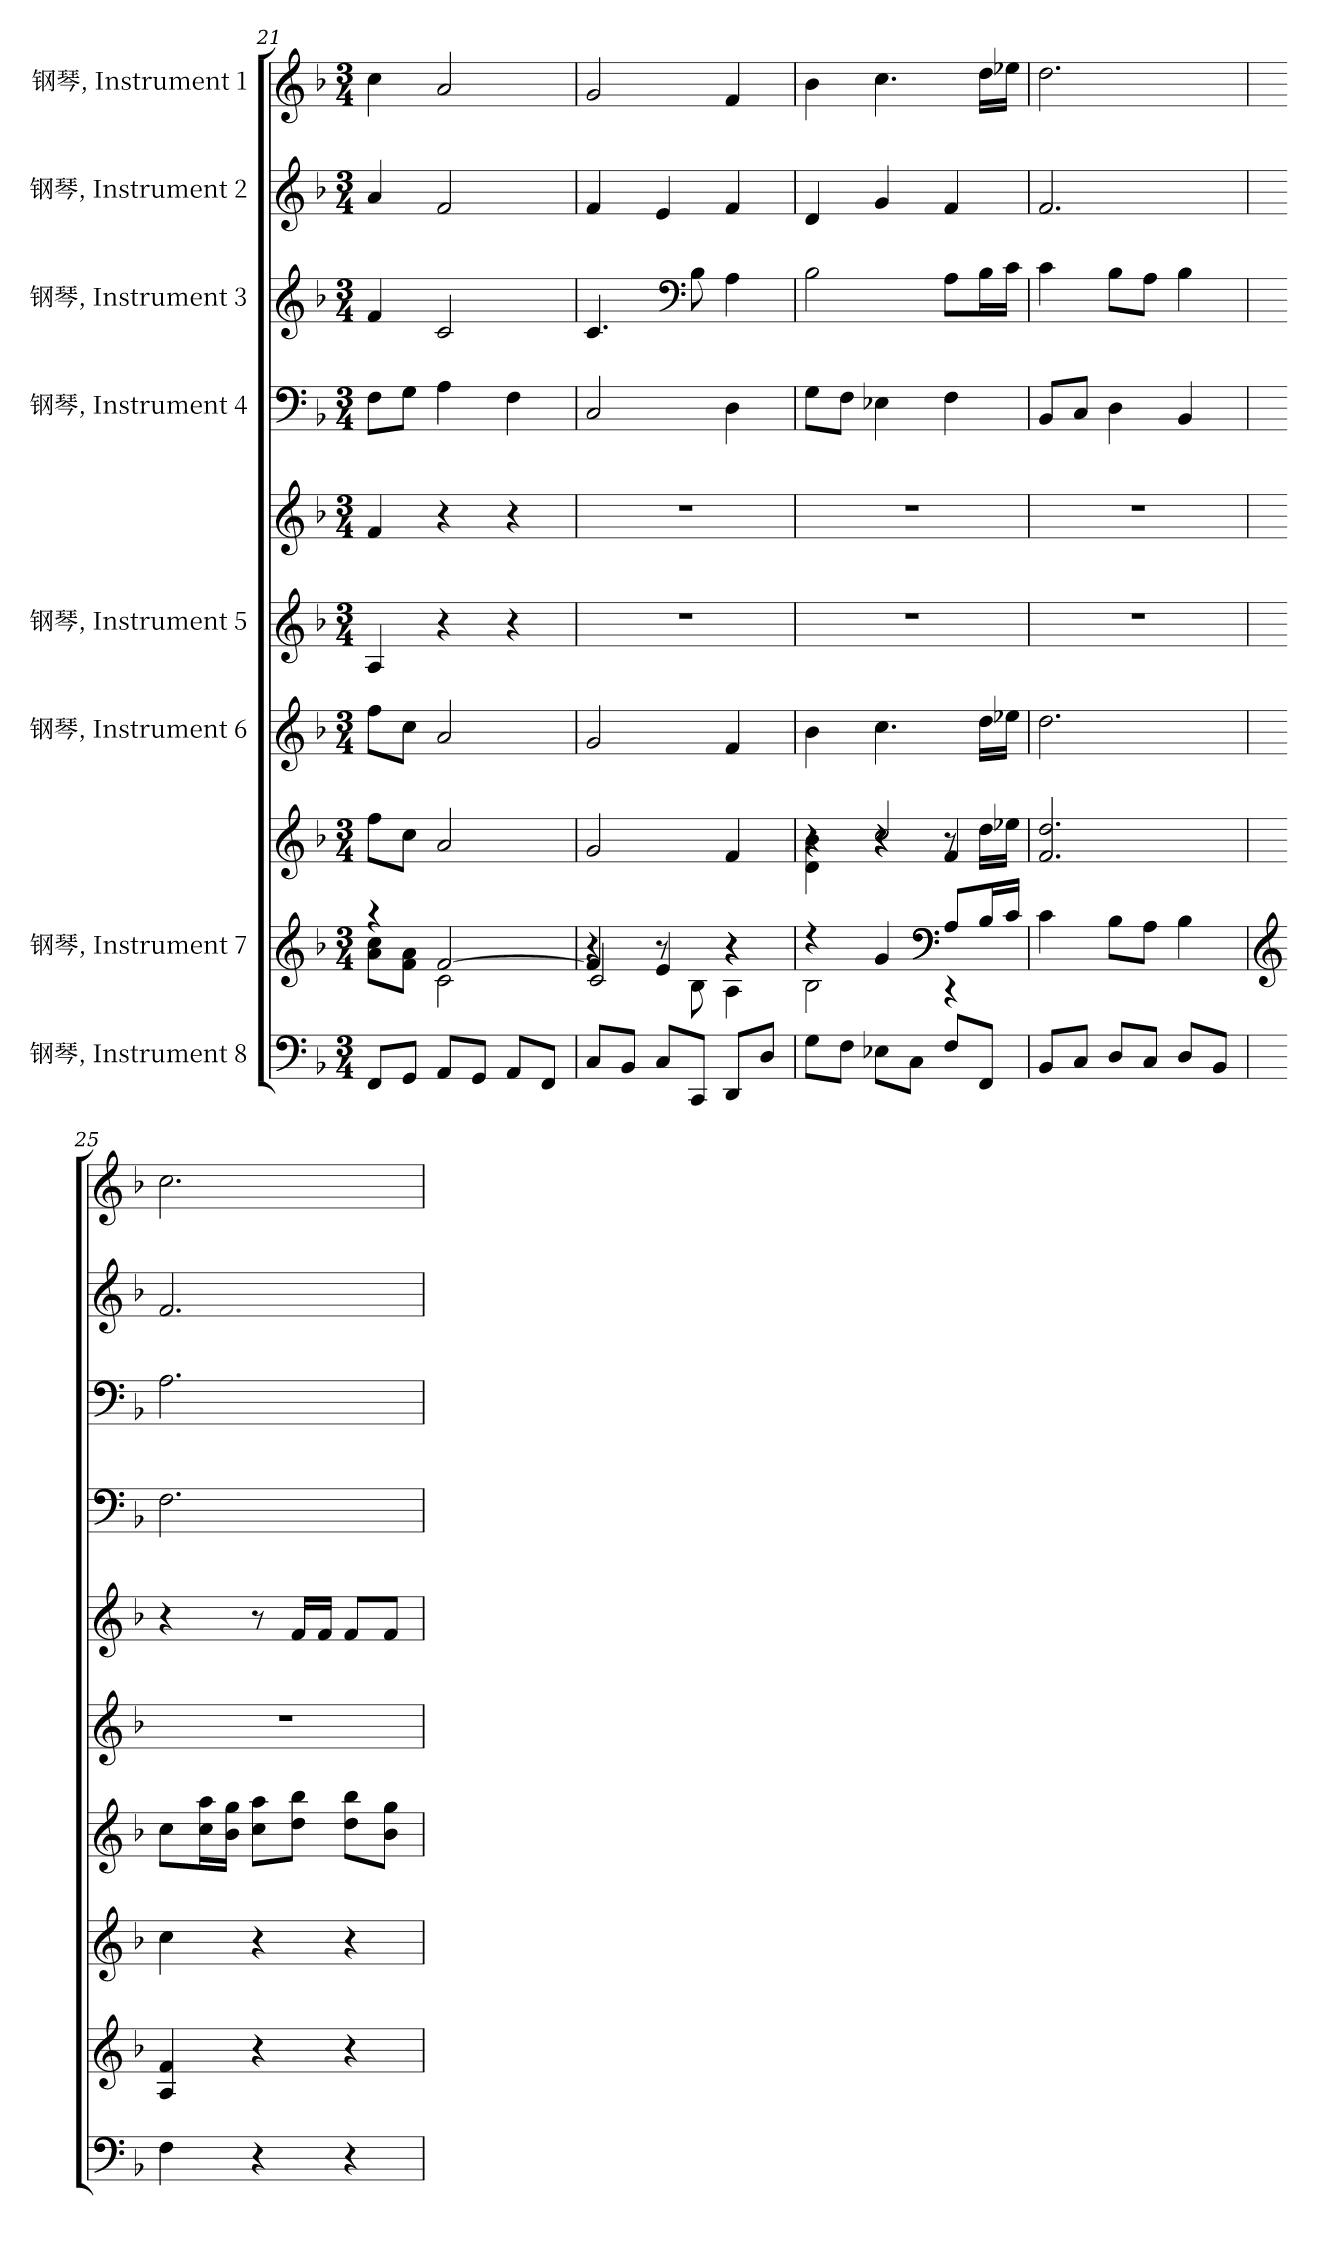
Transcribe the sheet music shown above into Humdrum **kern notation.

**kern	**kern	**kern	**kern	**kern	**kern	**kern	**kern	**kern	**kern
*part8	*part7	*part7	*part6	*part5	*part5	*part4	*part3	*part2	*part1
*staff10	*staff9	*staff8	*staff7	*staff6	*staff5	*staff4	*staff3	*staff2	*staff1
*I"钢琴, Instrument 8	*I"钢琴, Instrument 7	*	*I"钢琴, Instrument 6	*I"钢琴, Instrument 5	*	*I"钢琴, Instrument 4	*I"钢琴, Instrument 3	*I"钢琴, Instrument 2	*I"钢琴, Instrument 1
!!LO:PB:g=z
*clefF4	*clefG2	*clefG2	*clefG2	*clefG2	*clefG2	*clefF4	*clefG2	*clefG2	*clefG2
*k[b-]	*k[b-]	*k[b-]	*k[b-]	*k[b-]	*k[b-]	*k[b-]	*k[b-]	*k[b-]	*k[b-]
*M3/4	*M3/4	*M3/4	*M3/4	*M3/4	*M3/4	*M3/4	*M3/4	*M3/4	*M3/4
=21	=21	=21	=21	=21	=21	=21	=21	=21	=21
*	*^	*	*	*	*	*	*	*	*
8FF/L	4r	8a\ 8cc\L	8ff\L	8ff\L	4A/	4f/	8F\L	4f/	4a/	4cc\
8GG/J	.	8f\ 8a\J	8cc\J	8cc\J	.	.	8G\J	.	.	.
8AA/L	[2f/	2c\	2a/	2a/	4r	4r	4A\	2c/	2f/	2a/
8GG/J	.	.	.	.	.	.	.	.	.	.
8AA/L	.	.	.	.	4r	4r	4F\	.	.	.
8FF/J	.	.	.	.	.	.	.	.	.	.
=22	=22	=22	=22	=22	=22	=22	=22	=22	=22	=22
*	*	*^	*	*	*	*	*	*	*	*
8C/L	4f/]	4r	2c/	2g/	2g/	2.r	2.r	2C/	4.c/	4f/	2g/
8BB-/J	.	.	.	.	.	.	.	.	.	.	.
8C/L	4e/	8r	.	.	.	.	.	.	.	4e/	.
*	*	*	*	*	*	*	*	*	*clefF4	*	*
8CC/J	.	8B-\	.	.	.	.	.	.	8B-\	.	.
8DD/L	4r	4A\	4r	4f/	4f/	.	.	4D\	4A\	4f/	4f/
8D/J	.	.	.	.	.	.	.	.	.	.	.
*	*	*v	*v	*	*	*	*	*	*	*	*
=23	=23	=23	=23	=23	=23	=23	=23	=23	=23	=23
*	*	*	*^	*	*	*	*	*	*	*
*	*	*	*	*^	*	*	*	*	*	*	*
8G\L	4r	2B-\	4r	4d\ 4b-\	4r	4b-\	2.r	2.r	8G\L	2B-\	4d/	4b-\
8F\J	.	.	.	.	.	.	.	.	8F\J	.	.	.
8E-X\L	4g/	.	2cc/	4r	4r	4.cc\	.	.	4E-X\	.	4g/	4.cc\
8C\J	.	.	.	.	.	.	.	.	.	.	.	.
*	*clefF4	*	*	*	*	*	*	*	*	*	*	*
8F/L	8A/L	4r	.	8r	4f/	.	.	.	4F\	8A\L	4f/	.
8FF/J	16B-/L	.	.	16dd\LL	.	16dd\LL	.	.	.	16B-\L	.	16dd\LL
.	16c/JJ	.	.	16ee-X\JJ	.	16ee-X\JJ	.	.	.	16c\JJ	.	16ee-X\JJ
*	*v	*v	*	*	*	*	*	*	*	*	*	*
*	*	*v	*v	*v	*	*	*	*	*	*	*
=24	=24	=24	=24	=24	=24	=24	=24	=24	=24
8BB-/L	4c\	2.f/ 2.dd/	2.dd\	2.r	2.r	8BB-/L	4c\	2.f/	2.dd\
8C/J	.	.	.	.	.	8C/J	.	.	.
8D/L	8B-\L	.	.	.	.	4D\	8B-\L	.	.
8C/J	8A\J	.	.	.	.	.	8A\J	.	.
8D/L	4B-\	.	.	.	.	4BB-/	4B-\	.	.
8BB-/J	.	.	.	.	.	.	.	.	.
=25	=25	=25	=25	=25	=25	=25	=25	=25	=25
*	*clefG2	*	*	*	*	*	*	*	*
4F\	4A/ 4f/	4cc\	8cc\L	2.r	4r	2.F\	2.A\	2.f/	2.cc\
.	.	.	16cc\ 16aa\L	.	.	.	.	.	.
.	.	.	16b-\ 16gg\JJ	.	.	.	.	.	.
4r	4r	4r	8cc\ 8aa\L	.	8r	.	.	.	.
.	.	.	8dd\ 8bb-\J	.	16f/LL	.	.	.	.
.	.	.	.	.	16f/JJ	.	.	.	.
4r	4r	4r	8dd\ 8bb-\L	.	8f/L	.	.	.	.
.	.	.	8b-\ 8gg\J	.	8f/J	.	.	.	.
=	=	=	=	=	=	=	=	=	=
*-	*-	*-	*-	*-	*-	*-	*-	*-	*-
